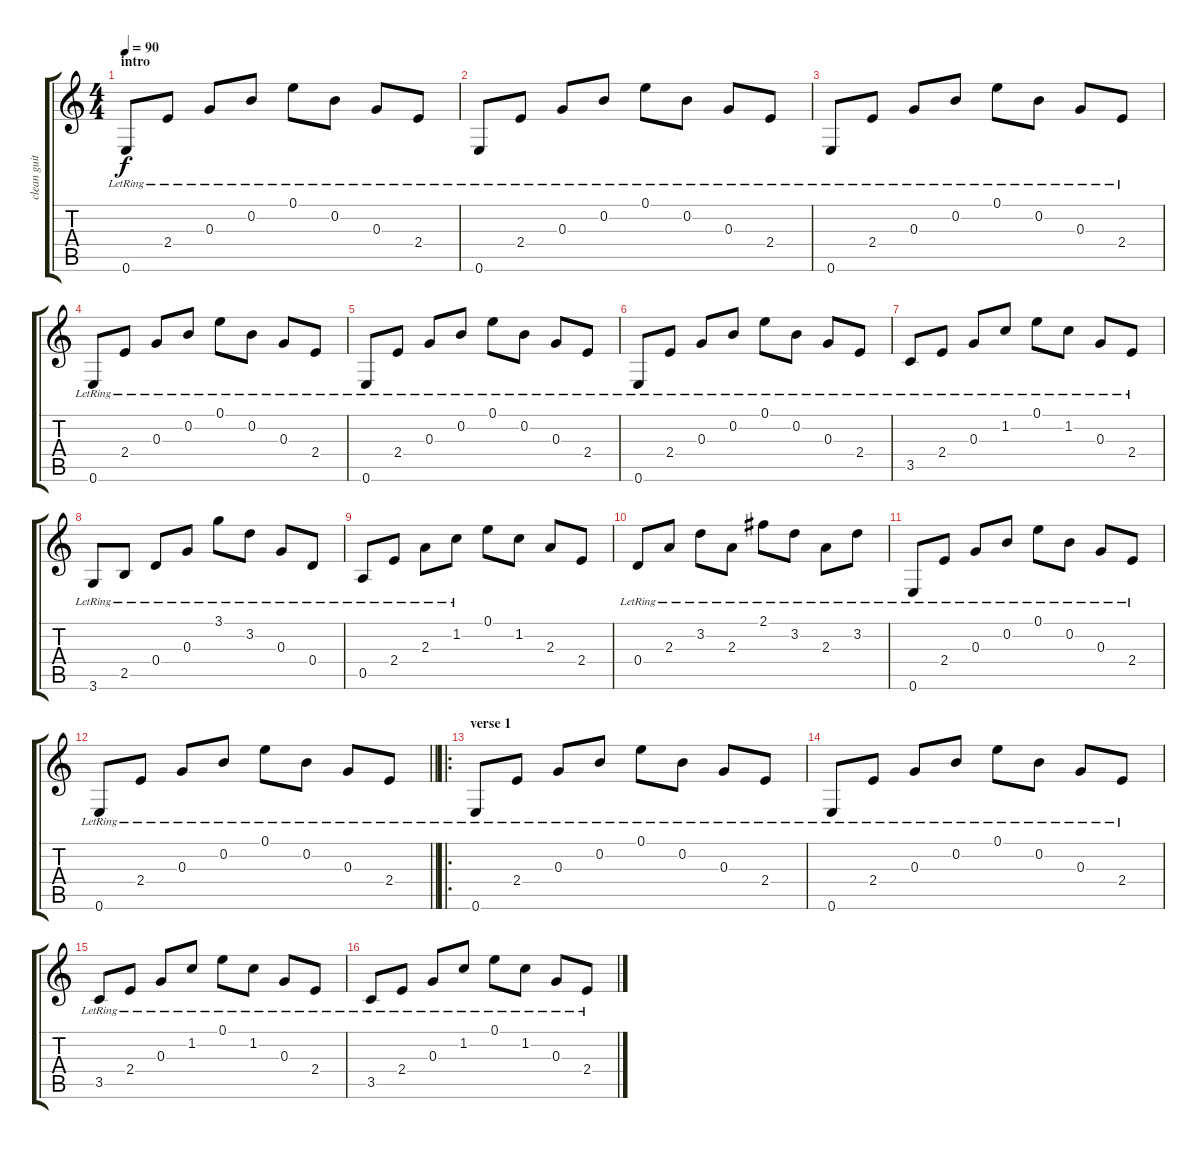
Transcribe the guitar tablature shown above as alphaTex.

\track ("clean guitar 1" "clean guit") {instrument acousticguitarsteel}
\staff {score tabs}
\tuning (E4 B3 G3 D3 A2 E2) {hide}
\ts (4 4)
\section ("" "intro")
\tempo 90
\clef g2
\ks c
0.6{lr}.8{dy f instrument acousticguitarsteel} 2.4{lr}.8 0.3{lr}.8 0.2{lr}.8 0.1{lr}.8 0.2{lr}.8 0.3{lr}.8 2.4{lr}.8 |
0.6{lr}.8 2.4{lr}.8 0.3{lr}.8 0.2{lr}.8 0.1{lr}.8 0.2{lr}.8 0.3{lr}.8 2.4{lr}.8 |
0.6{lr}.8 2.4{lr}.8 0.3{lr}.8 0.2{lr}.8 0.1{lr}.8 0.2{lr}.8 0.3{lr}.8 2.4{lr}.8 |
0.6{lr}.8 2.4{lr}.8 0.3{lr}.8 0.2{lr}.8 0.1{lr}.8 0.2{lr}.8 0.3{lr}.8 2.4{lr}.8 |
0.6{lr}.8 2.4{lr}.8 0.3{lr}.8 0.2{lr}.8 0.1{lr}.8 0.2{lr}.8 0.3{lr}.8 2.4{lr}.8 |
0.6{lr}.8 2.4{lr}.8 0.3{lr}.8 0.2{lr}.8 0.1{lr}.8 0.2{lr}.8 0.3{lr}.8 2.4{lr}.8 |
3.5{lr}.8 2.4{lr}.8 0.3{lr}.8 1.2{lr}.8 0.1{lr}.8 1.2{lr}.8 0.3{lr}.8 2.4{lr}.8 |
3.6{lr}.8 2.5{lr}.8 0.4{lr}.8 0.3{lr}.8 3.1{lr}.8 3.2{lr}.8 0.3{lr}.8 0.4{lr}.8 |
0.5{lr}.8 2.4{lr}.8 2.3{lr}.8 1.2{lr}.8 0.1.8 1.2.8 2.3.8 2.4.8 |
0.4{lr}.8 2.3{lr}.8 3.2{lr}.8 2.3{lr}.8 2.1{lr}.8 3.2{lr}.8 2.3{lr}.8 3.2{lr}.8 |
0.6{lr}.8 2.4{lr}.8 0.3{lr}.8 0.2{lr}.8 0.1{lr}.8 0.2{lr}.8 0.3{lr}.8 2.4{lr}.8 |
\barLineRight lightlight
0.6{lr}.8 2.4{lr}.8 0.3{lr}.8 0.2{lr}.8 0.1{lr}.8 0.2{lr}.8 0.3{lr}.8 2.4{lr}.8 |
\ro
\section ("" "verse 1")
0.6{lr}.8 2.4{lr}.8 0.3{lr}.8 0.2{lr}.8 0.1{lr}.8 0.2{lr}.8 0.3{lr}.8 2.4{lr}.8 |
0.6{lr}.8 2.4{lr}.8 0.3{lr}.8 0.2{lr}.8 0.1{lr}.8 0.2{lr}.8 0.3{lr}.8 2.4{lr}.8 |
3.5{lr}.8 2.4{lr}.8 0.3{lr}.8 1.2{lr}.8 0.1{lr}.8 1.2{lr}.8 0.3{lr}.8 2.4{lr}.8 |
3.5{lr}.8 2.4{lr}.8 0.3{lr}.8 1.2{lr}.8 0.1{lr}.8 1.2{lr}.8 0.3{lr}.8 2.4{lr}.8
